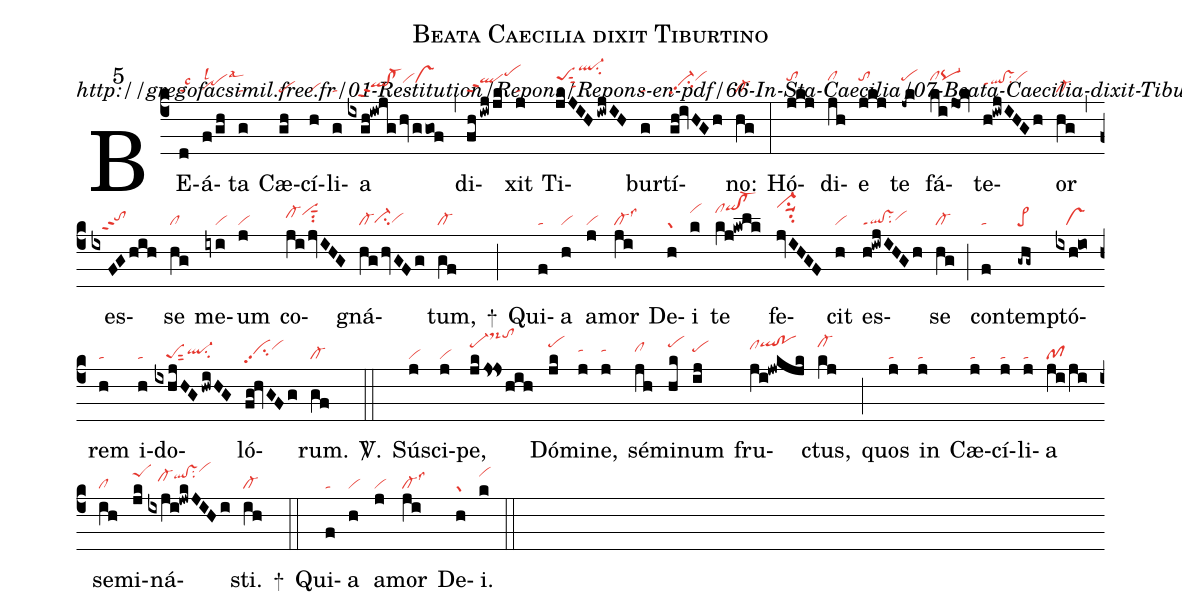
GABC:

name: Beata Caecilia dixit Tiburtino;
commentary: http://gregofacsimil.free.fr/01-Restitution/Repons/Repons-en-pdf/66-In-Sta-Caecilia/07-Beata-Caecilia-dixit-Tiburtio.pdf;
mode: 5;
nabc-lines: 1;
%%
(c4)
BE(d|talsc3)á(f/gh|vihg```pehilsl1lsal3)ta(g|ta) Cæ(gh|pe)cí(h|vi)li(g|ta)a(ixgh!iwjg/hvggof|///qlhh!cl-hhppt2vihjvshj) (,)
di(fhiwjjk|qlhjppt2pehm)xit(j|ta) Ti(jkJIHiwjIH|peShksut3ql-hpsu2)bur(g|ta)tí(gh!ivHGh|vi-hipp2su2vihk)no:(hg|cl-) (:)
Hó(jkj|tohk)di(jh|clhk)e(jkj|tohk) te(-jk|pehk) fá(kijOk|clhkpq-hk)te(h!iwjIHGh|qlhi!vshippt1su2vihk)or(hg|cl-) (,)
es(ixFGhih|///tohhppt2)se(hg|cl) me(iyi|///vi)um(j|vi) co(ji/jvIHG|cl-hivihjsut1su2)gná(hg/hvGFg|cl-ci-hgvihg)tum,(gf|cl-) +(;)
Qui(f|ta)a(h|vi) a(j|vi)mor(ji|cl-lss3) De(h|gr)i(k|vihk) te(kj!kwlk|clhkqihl!cl-hl) fe(jvIHGF|vi-hmsu1suu1su2)cit(h|vi) es(h!iwjIHGh|ql!vsppt1su2vihh)se(hg|cl-) (;)
con(f|ta)tem(-ghg~|pe>)ptó(ixh!io|///vs)rem(h|ta) i(h|ta)do(ixhjHGhwiHG|///peSsut2ql-hhsu2)ló(fg!hvGFg|vihhpp2su2vihj)rum.(gf|cl-) <sp>V/</sp>.(::)
Sús(j|vi)ci(j|vi)pe,(jkjs!jshih|pe-hkds-hptohp)  Dó(jk|pehk)mi(j|tahi)ne,(j|tahi) sé(jh|clhi)mi(hk|pehk)num(ij|pehi) fru(ji!jwkjk|clhjqlhk!pohk)ctus,(kj|cl-hk) (;)
quos(j|ta) in(j|ta) Cæ(j|ta)cí(j|ta)li(j|ta)a(ji/ji|pf) se(ih|cl)mi(jk|peShk)ná(ixji!jwkJIHi|///cl-hiqlhj!vshjsu2vihm)sti.(ih|cl-) +(::)
Qui(f|ta)a(h|vi) a(j|vi)mor(ji|cl-lss3) De(h|gr)i.(k|vihk) (::)
